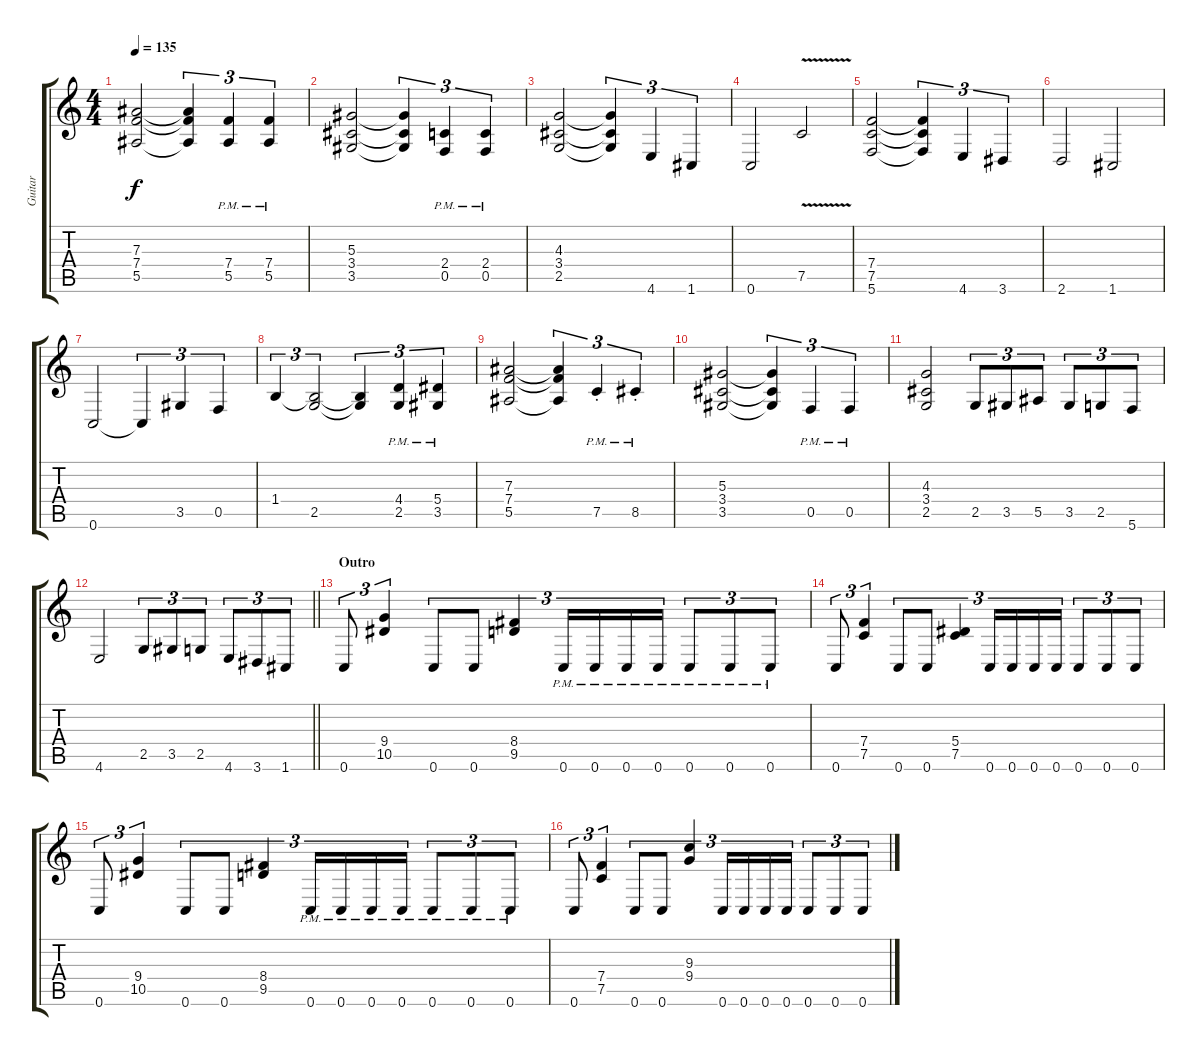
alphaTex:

\track ("Guitar" "Guitar") {instrument distortionguitar}
\staff {score tabs}
\tuning (C4 G3 Eb3 Bb2 F2 C2) {hide}
\ts (4 4)
\tempo 135
\clef g2
\ks c
(7.3 7.4 5.5).2{dy f} (7.3{t} 7.4{t} 5.5{t}).4{tu (3 2)} (7.4{pm} 5.5{pm}).4{tu (3 2)} (7.4{pm} 5.5{pm}).4{tu (3 2)} |
(5.3 3.4 3.5).2 (5.3{t} 3.4{t} 3.5{t}).4{tu (3 2)} (2.4{pm} 0.5{pm}).4{tu (3 2)} (2.4{pm} 0.5{pm}).4{tu (3 2)} |
(4.3 3.4 2.5).2 (4.3{t} 3.4{t} 2.5{t}).4{tu (3 2)} 4.6.4{tu (3 2)} 1.6.4{tu (3 2)} |
0.6.2 7.5{v}.2 |
(7.4 7.5 5.6).2 (7.4{t} 7.5{t} 5.6{t}).4{tu (3 2)} 4.6.4{tu (3 2)} 3.6.4{tu (3 2)} |
2.6.2 1.6.2 |
0.6.2 0.6{t}.4{tu (3 2)} 3.5.4{tu (3 2)} 0.5.4{tu (3 2)} |
1.4.4{tu (3 2)} (1.4{t} 2.5).2{tu (3 2)} (1.4{t} 2.5{t}).4{tu (3 2)} (4.4{pm} 2.5{pm}).4{tu (3 2)} (5.4{pm} 3.5{pm}).4{tu (3 2)} |
(7.3 7.4 5.5).2 (7.3{t} 7.4{t} 5.5{t}).4{tu (3 2)} 7.5{pm st}.4{tu (3 2)} 8.5{pm st}.4{tu (3 2)} |
(5.3 3.4 3.5).2 (5.3{t} 3.4{t} 3.5{t}).4{tu (3 2)} 0.5{pm}.4{tu (3 2)} 0.5{pm}.4{tu (3 2)} |
(4.3 3.4 2.5).2 2.5.8{tu (3 2)} 3.5.8{tu (3 2)} 5.5.8{tu (3 2)} 3.5.8{tu (3 2)} 2.5.8{tu (3 2)} 5.6.8{tu (3 2)} |
\barLineRight lightlight
4.6.2 2.5.8{tu (3 2)} 3.5.8{tu (3 2)} 2.5.8{tu (3 2)} 4.6.8{tu (3 2)} 3.6.8{tu (3 2)} 1.6.8{tu (3 2)} |
\section ("" "Outro")
0.6.8{tu (3 2)} (9.4 10.5).4{tu (3 2)} 0.6.8{tu (3 2)} 0.6.8{tu (3 2)} (8.4 9.5).4{tu (3 2)} 0.6{pm}.16{tu (3 2)} 0.6{pm}.16{tu (3 2)} 0.6{pm}.16{tu (3 2)} 0.6{pm}.16{tu (3 2)} 0.6{pm}.8{tu (3 2)} 0.6{pm}.8{tu (3 2)} 0.6{pm}.8{tu (3 2)} |
0.6.8{tu (3 2)} (7.4 7.5).4{tu (3 2)} 0.6.8{tu (3 2)} 0.6.8{tu (3 2)} (5.4 7.5).4{tu (3 2)} 0.6.16{tu (3 2)} 0.6.16{tu (3 2)} 0.6.16{tu (3 2)} 0.6.16{tu (3 2)} 0.6.8{tu (3 2)} 0.6.8{tu (3 2)} 0.6.8{tu (3 2)} |
0.6.8{tu (3 2)} (9.4 10.5).4{tu (3 2)} 0.6.8{tu (3 2)} 0.6.8{tu (3 2)} (8.4 9.5).4{tu (3 2)} 0.6{pm}.16{tu (3 2)} 0.6{pm}.16{tu (3 2)} 0.6{pm}.16{tu (3 2)} 0.6{pm}.16{tu (3 2)} 0.6{pm}.8{tu (3 2)} 0.6{pm}.8{tu (3 2)} 0.6{pm}.8{tu (3 2)} |
0.6.8{tu (3 2)} (7.4 7.5).4{tu (3 2)} 0.6.8{tu (3 2)} 0.6.8{tu (3 2)} (9.3 9.4).4{tu (3 2)} 0.6.16{tu (3 2)} 0.6.16{tu (3 2)} 0.6.16{tu (3 2)} 0.6.16{tu (3 2)} 0.6.8{tu (3 2)} 0.6.8{tu (3 2)} 0.6.8{tu (3 2)}
